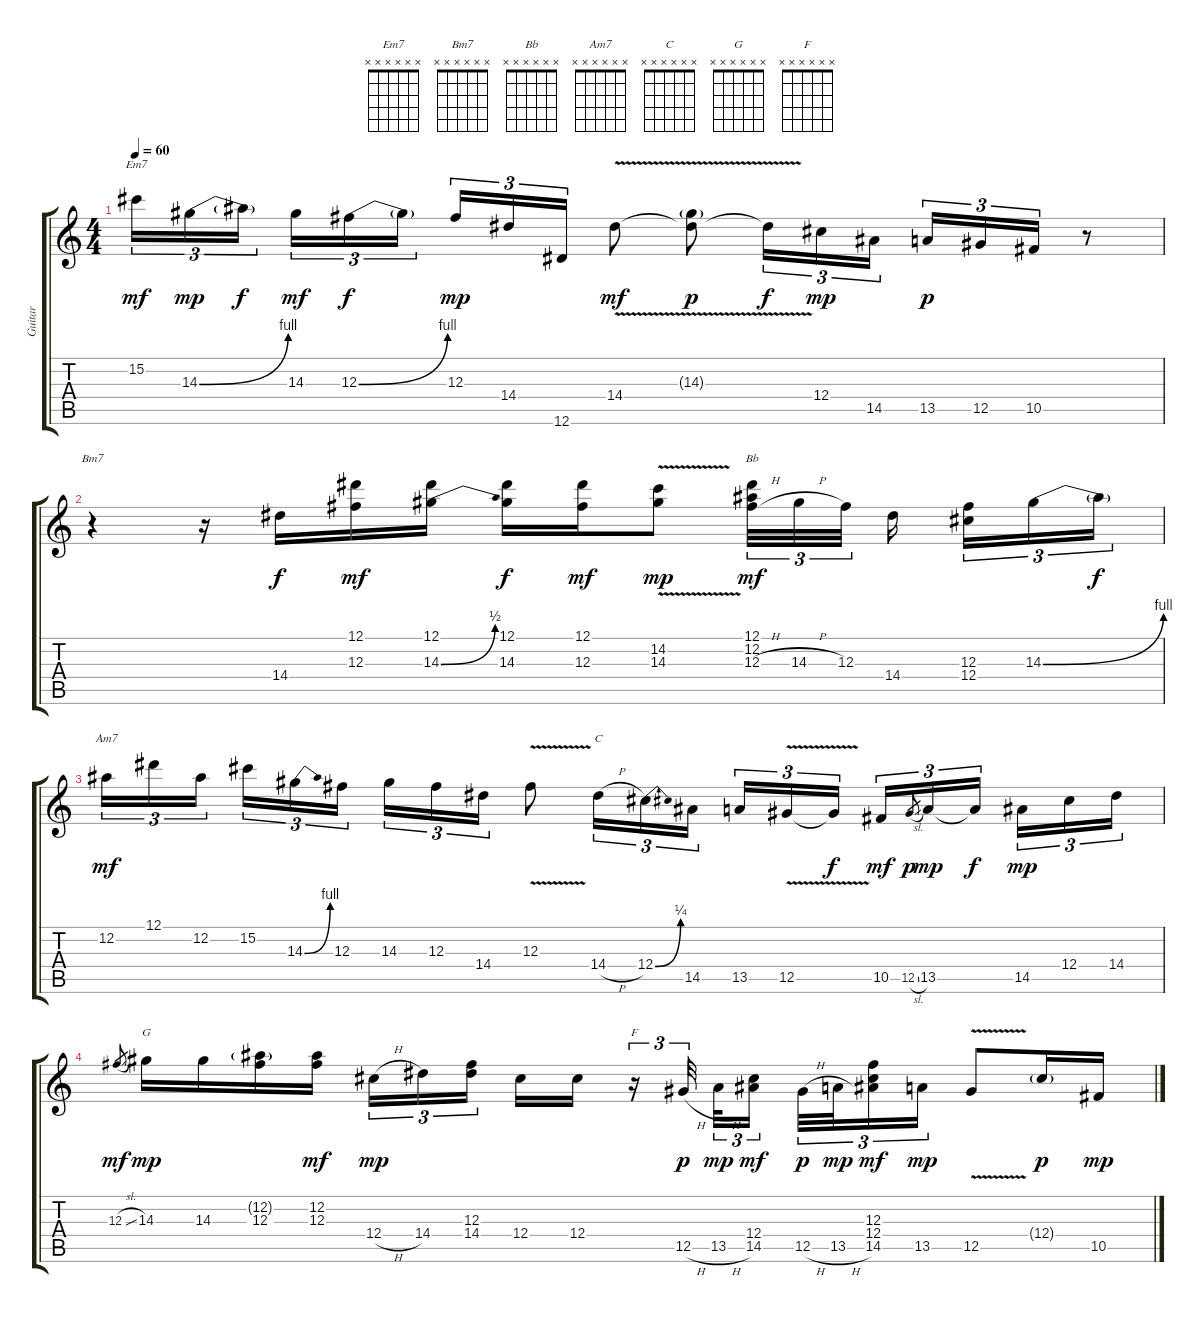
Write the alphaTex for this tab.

\track ("Guitar" "Guitar") {instrument overdrivenguitar}
\staff {score tabs}
\tuning (Eb4 Bb3 Gb3 Db3 Ab2 Eb2) {hide}
\chord ("Em7" x x x x x x)
\chord ("Bm7" x x x x x x)
\chord ("Bb" x x x x x x)
\chord ("Am7" x x x x x x)
\chord ("C" x x x x x x)
\chord ("G" x x x x x x)
\chord ("F" x x x x x x)
\ts (4 4)
\tempo 60
\clef g2
\ks c
15.2.16{tu (3 2) ch "Em7" dy mf} 14.3{be (bend 0 0 60 4)}.16{tu (3 2) dy mp} 14.3{t}.16{tu (3 2) dy f beam splitsecondary} 14.3.16{tu (3 2) dy mf} 12.3{be (bend 0 0 60 4)}.16{tu (3 2) dy f} 12.3{t}.16{tu (3 2)} 12.3.16{tu (3 2) dy mp} 14.4.16{tu (3 2)} 12.6.16{tu (3 2)} 14.4{v}.8{dy mf} (14.3{v g} 14.4{v t}).8{dy p} 14.4{t}.16{tu (3 2) dy f} 12.4.16{tu (3 2) dy mp} 14.5.16{tu (3 2)} 13.5.16{tu (3 2) dy p} 12.5.16{tu (3 2)} 10.5.16{tu (3 2)} r.8 |
r.4{ch "Bm7"} r.16 14.4.16{dy f} (12.1 12.3).16{dy mf} (12.1 14.3{be (bend 0 0 60 2)}).16 (12.1 14.3).16{dy f} (12.1 12.3).16{dy mf} (14.2{v} 14.3{v}).8{dy mp} (12.1 12.2 12.3{h}).32{tu (3 2) ch "Bb" dy mf} 14.3{h}.32{tu (3 2)} 12.3.32{tu (3 2) beam splitsecondary} 14.4.16{beam splitsecondary} (12.3 12.4).16{tu (3 2)} 14.3{be (bend 0 0 60 4)}.16{tu (3 2)} 14.3{t}.16{tu (3 2) dy f} |
12.2.16{tu (3 2) ch "Am7" dy mf} 12.1.16{tu (3 2)} 12.2.16{tu (3 2) beam splitsecondary} 15.2.16{tu (3 2)} 14.3{be (bend 0 0 60 4)}.16{tu (3 2)} 12.3.16{tu (3 2)} 14.3.16{tu (3 2)} 12.3.16{tu (3 2)} 14.4.16{tu (3 2)} 12.3{v}.8 14.4{h}.16{tu (3 2) ch "C"} 12.4{be (bend 0 0 60 1)}.16{tu (3 2)} 14.5.16{tu (3 2) beam splitsecondary} 13.5.16{tu (3 2)} 12.5{v}.16{tu (3 2)} 12.5{t}.16{tu (3 2) dy f} 10.5.16{tu (3 2) dy mf} 12.5{sl}.8{gr dy p} 13.5.16{tu (3 2) dy mp} 13.5{t}.16{tu (3 2) dy f beam splitsecondary} 14.5.16{tu (3 2) dy mp} 12.4.16{tu (3 2)} 14.4.16{tu (3 2)} |
12.3{sl}.8{gr dy mf} 14.3.16{ch "G" dy mp} 14.3.16 (12.2{g} 12.3).16 (12.2 12.3).16{dy mf} 12.4{h}.16{tu (3 2) dy mp} 14.4.16{tu (3 2)} (12.3 14.4).16{tu (3 2) beam splitsecondary} 12.4.16 12.4.16 r.16{tu (3 2) ch "F"} 12.5{h}.32{tu (3 2) dy p beam splitsecondary} 13.5{h}.32{tu (3 2) dy mp} (12.4 14.5).16{tu (3 2) dy mf beam splitsecondary} 12.5{h}.32{tu (3 2) dy p} 13.5{h}.32{tu (3 2) dy mp} (12.3 12.4 14.5).16{tu (3 2) dy mf} 13.5.16{tu (3 2) dy mp} 12.5{v}.8 12.4{g}.16{dy p} 10.5.16{dy mp}
